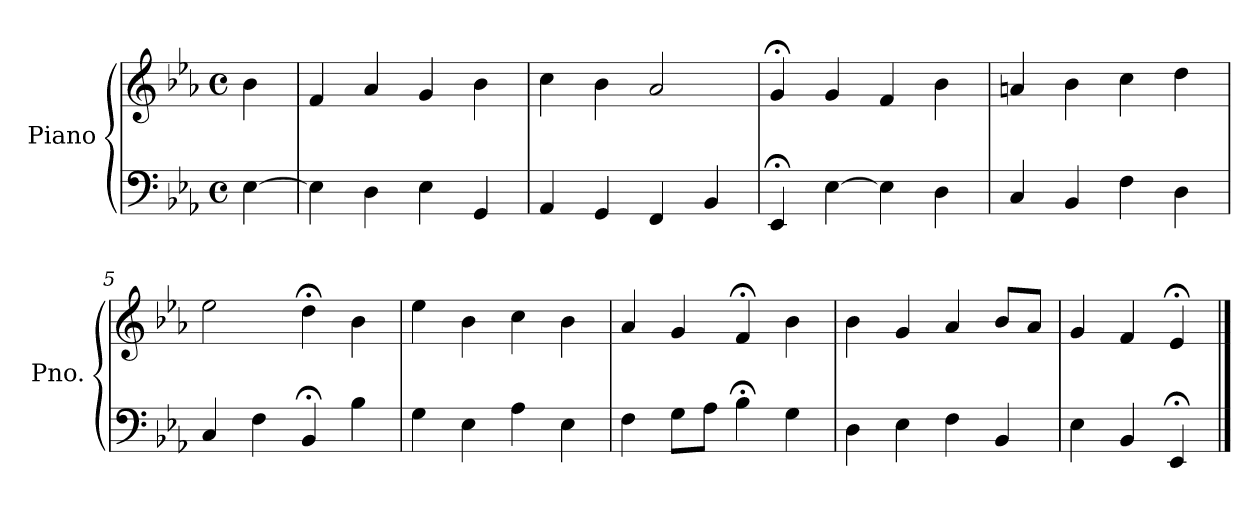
**kern	**kern
*part1	*part1
*staff2	*staff1
*I"Piano	*
*I'Pno.	*
*clefF4	*clefG2
*k[b-e-a-]	*k[b-e-a-]
*M4/4	*M4/4
*met(c)	*met(c)
=	=
[4E-\	4b-\
=1	=1
4E-\]	4f/
4D\	4a-/
4E-\	4g/
4GG/	4b-\
=2	=2
4AA-/	4cc\
4GG/	4b-\
4FF/	2a-/
4BB-/	.
=3	=3
4EE-;</	4g;</
[4E-\	4g/
4E-\]	4f/
4D\	4b-\
=4	=4
4C/	4an/
4BB-/	4b-\
4F\	4cc\
4D\	4dd\
=5	=5
4C/	2ee-\
4F\	.
4BB-;</	4dd;<\
4B-\	4b-\
=6	=6
4G\	4ee-\
4E-\	4b-\
4A-\	4cc\
4E-\	4b-\
!!LO:LB:g=z
=7	=7
4F\	4a-/
8G\L	4g/
8A-\J	.
4B-;<\	4f;</
4G\	4b-\
=8	=8
4D\	4b-\
4E-\	4g/
4F\	4a-/
4BB-/	8b-/L
.	8a-/J
=9	=9
4E-\	4g/
4BB-/	4f/
4EE-;</	4e-;</
==	==
*-	*-
